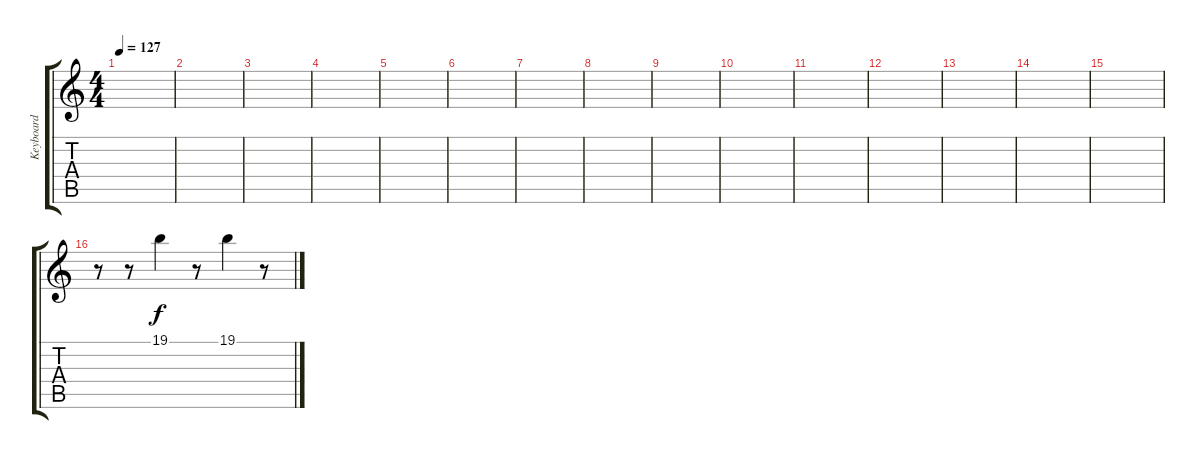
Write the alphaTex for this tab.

\track ("Keyboard" "Keyboard") {instrument stringensemble1}
\staff {score tabs}
\tuning (E4 B3 G3 D3 A2 E2) {hide}
\ts (4 4)
\tempo 127
\clef g2
\ks c
|
|
|
|
|
|
|
|
|
|
|
|
|
|
|
r.8 r.8 19.1.4 r.8 19.1.4 r.8
